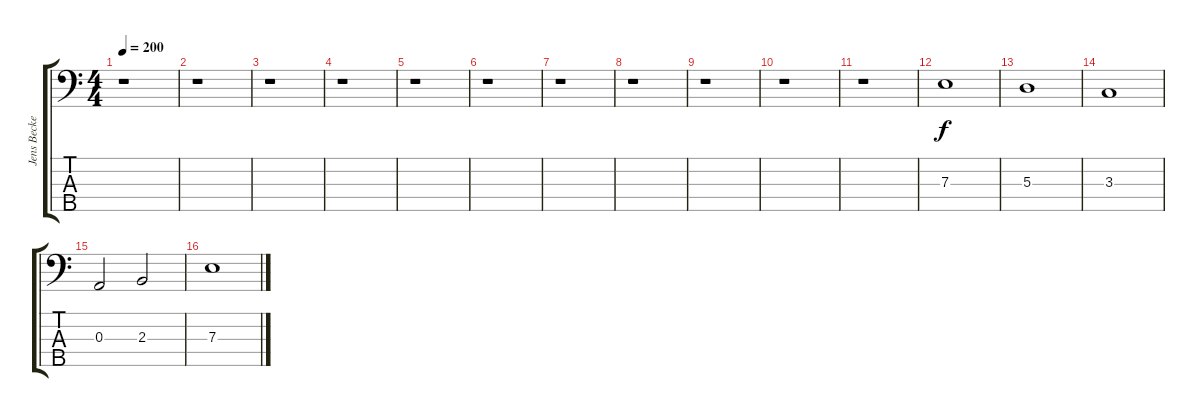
\track ("Jens Becker" "Jens Becke") {instrument electricbassfinger}
\staff {score tabs}
\tuning (G2 D2 A1 E1 B0) {hide}
\ts (4 4)
\tempo 200
\tempo 160
\tempo 200
\clef f4
\ks c
r.1{dy f instrument electricbassfinger} |
r.1 |
r.1 |
r.1 |
r.1 |
r.1 |
r.1 |
r.1 |
r.1 |
r.1 |
r.1 |
7.3.1 |
5.3.1 |
3.3.1 |
0.3.2 2.3.2 |
7.3.1
